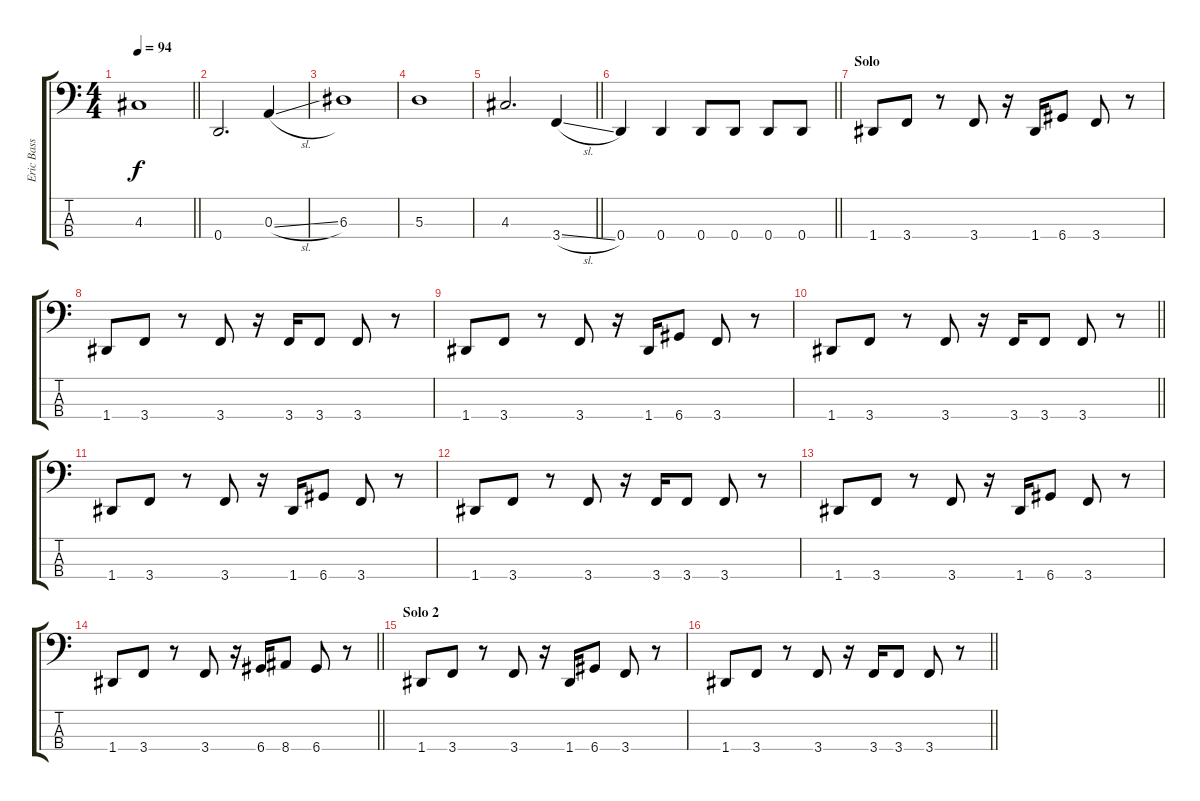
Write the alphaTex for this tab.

\track ("Eric Bass" "Eric Bass") {instrument electricbassfinger}
\staff {score tabs}
\tuning (G2 D2 A1 D1) {hide}
\ts (4 4)
\tempo 94
\clef f4
\barLineRight lightlight
\ks c
4.3.1{dy f} |
0.4.2{d} 0.3{sl}.4 |
6.3.1 |
5.3.1 |
\barLineRight lightlight
4.3.2{d} 3.4{sl}.4 |
\barLineRight lightlight
0.4.4 0.4.4 0.4.8 0.4.8 0.4.8 0.4.8 |
\section ("" "Solo")
1.4.8 3.4.8 r.8 3.4.8 r.16 1.4.16 6.4.8 3.4.8 r.8 |
1.4.8 3.4.8 r.8 3.4.8 r.16 3.4.16 3.4.8 3.4.8 r.8 |
1.4.8 3.4.8 r.8 3.4.8 r.16 1.4.16 6.4.8 3.4.8 r.8 |
\barLineRight lightlight
1.4.8 3.4.8 r.8 3.4.8 r.16 3.4.16 3.4.8 3.4.8 r.8 |
1.4.8 3.4.8 r.8 3.4.8 r.16 1.4.16 6.4.8 3.4.8 r.8 |
1.4.8 3.4.8 r.8 3.4.8 r.16 3.4.16 3.4.8 3.4.8 r.8 |
1.4.8 3.4.8 r.8 3.4.8 r.16 1.4.16 6.4.8 3.4.8 r.8 |
\barLineRight lightlight
1.4.8 3.4.8 r.8 3.4.8 r.16 6.4.16 8.4.8 6.4.8 r.8 |
\section ("" "Solo 2")
1.4.8 3.4.8 r.8 3.4.8 r.16 1.4.16 6.4.8 3.4.8 r.8 |
\barLineRight lightlight
1.4.8 3.4.8 r.8 3.4.8 r.16 3.4.16 3.4.8 3.4.8 r.8
